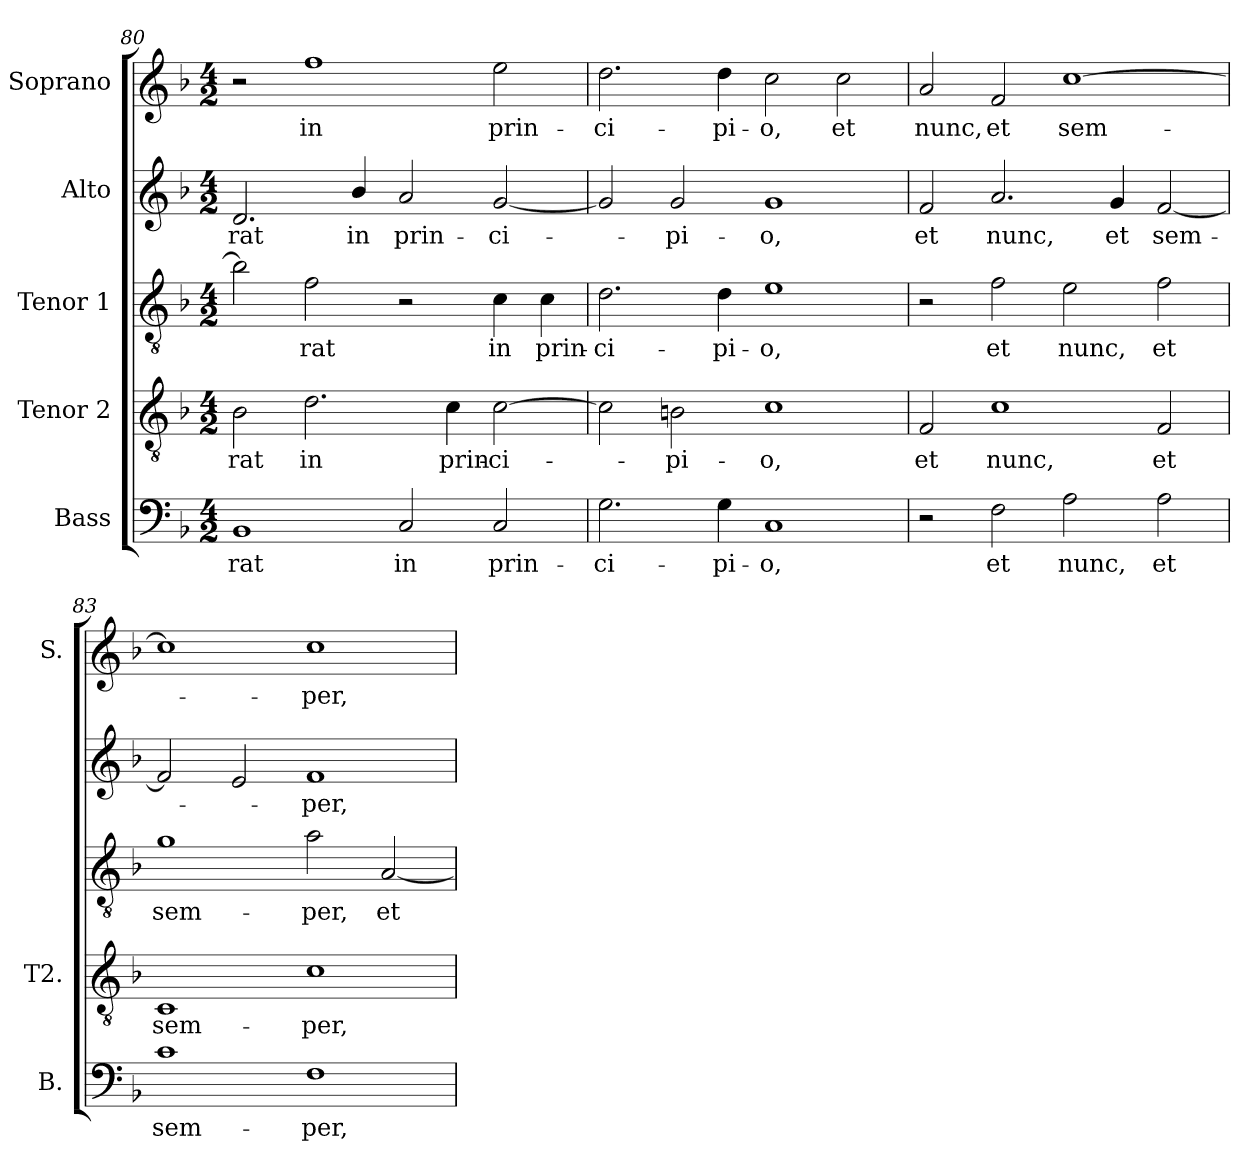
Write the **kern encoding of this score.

**kern	**text	**kern	**text	**kern	**text	**kern	**text	**kern	**text
*part5	*part5	*part4	*part4	*part3	*part3	*part2	*part2	*part1	*part1
*staff5	*staff5	*staff4	*staff4	*staff3	*staff3	*staff2	*staff2	*staff1	*staff1
*I"Bass	*	*I"Tenor 2	*	*I"Tenor 1	*	*I"Alto	*	*I"Soprano	*
*I'B.	*	*I'T2.	*	*	*	*	*	*I'S.	*
*clefF4	*	*clefGv2	*	*clefGv2	*	*clefG2	*	*clefG2	*
*	*	*ITrd7c12	*	*ITrd7c12	*	*	*	*	*
*k[b-]	*	*k[b-]	*	*k[b-]	*	*k[b-]	*	*k[b-]	*
*F:	*	*F:	*	*F:	*	*F:	*	*F:	*
*M4/2	*	*M4/2	*	*M4/2	*	*M4/2	*	*M4/2	*
=80	=80	=80	=80	=80	=80	=80	=80	=80	=80
!	!LO:LY:b:color=#000000	!	!	!	!	!	!	!	!
!	!	!	!LO:LY:b:color=#000000	!	!	!	!	!	!
!	!	!	!	!	!	!	!LO:LY:b:color=#000000	!	!
1BB-i	-rat	2BB-i\	-rat	2B-i\]	.	2.di/	-rat	2r	.
!	!	!	!LO:LY:b:color=#000000	!	!	!	!	!	!
!	!	!	!	!	!LO:LY:b:color=#000000	!	!	!	!
!	!	!	!	!	!	!	!	!	!LO:LY:b:color=#000000
.	.	2.Di\	in	2Fi\	-rat	.	.	1ffi	in
!	!	!	!	!	!	!	!LO:LY:b:color=#000000	!	!
.	.	.	.	.	.	4b-i/	in	.	.
!	!LO:LY:b:color=#000000	!	!	!	!	!	!	!	!
!	!	!	!	!	!	!	!LO:LY:b:color=#000000	!	!
2Ci/	in	.	.	2r	.	2ai/	prin-	.	.
!	!	!	!LO:LY:b:color=#000000	!	!	!	!	!	!
.	.	4Ci\	prin-	.	.	.	.	.	.
!	!LO:LY:b:color=#000000	!	!	!	!	!	!	!	!
!	!	!	!LO:LY:b:color=#000000	!	!	!	!	!	!
!	!	!	!	!	!LO:LY:b:color=#000000	!	!	!	!
!	!	!	!	!	!	!	!LO:LY:b:color=#000000	!	!
!	!	!	!	!	!	!	!	!	!LO:LY:b:color=#000000
2Ci/	prin-	[2Ci\	-ci-	4Ci\	in	[2gi/	-ci-	2eei\	prin-
!	!	!	!	!	!LO:LY:b:color=#000000	!	!	!	!
.	.	.	.	4Ci\	prin-	.	.	.	.
!!LO:PB:g=z
=81	=81	=81	=81	=81	=81	=81	=81	=81	=81
!	!LO:LY:b:color=#000000	!	!	!	!	!	!	!	!
!	!	!	!	!	!LO:LY:b:color=#000000	!	!	!	!
!	!	!	!	!	!	!	!	!	!LO:LY:b:color=#000000
2.Gi\	-ci-	2Ci\]	.	2.Di\	-ci-	2gi/]	.	2.ddi\	-ci-
!	!	!	!LO:LY:b:color=#000000	!	!	!	!	!	!
!	!	!	!	!	!	!	!LO:LY:b:color=#000000	!	!
.	.	2BBni\	-pi-	.	.	2gi/	-pi-	.	.
!	!LO:LY:b:color=#000000	!	!	!	!	!	!	!	!
!	!	!	!	!	!LO:LY:b:color=#000000	!	!	!	!
!	!	!	!	!	!	!	!	!	!LO:LY:b:color=#000000
4Gi\	-pi-	.	.	4Di\	-pi-	.	.	4ddi\	-pi-
!	!LO:LY:b:color=#000000	!	!	!	!	!	!	!	!
!	!	!	!LO:LY:b:color=#000000	!	!	!	!	!	!
!	!	!	!	!	!LO:LY:b:color=#000000	!	!	!	!
!	!	!	!	!	!	!	!LO:LY:b:color=#000000	!	!
!	!	!	!	!	!	!	!	!	!LO:LY:b:color=#000000
1Ci	-o,	1Ci	-o,	1Ei	-o,	1gi	-o,	2cci\	-o,
!	!	!	!	!	!	!	!	!	!LO:LY:b:color=#000000
.	.	.	.	.	.	.	.	2cci\	et
=82	=82	=82	=82	=82	=82	=82	=82	=82	=82
!	!	!	!LO:LY:b:color=#000000	!	!	!	!	!	!
!	!	!	!	!	!	!	!LO:LY:b:color=#000000	!	!
!	!	!	!	!	!	!	!	!	!LO:LY:b:color=#000000
2r	.	2FFi/	et	2r	.	2fi/	et	2ai/	nunc,
!	!LO:LY:b:color=#000000	!	!	!	!	!	!	!	!
!	!	!	!LO:LY:b:color=#000000	!	!	!	!	!	!
!	!	!	!	!	!LO:LY:b:color=#000000	!	!	!	!
!	!	!	!	!	!	!	!LO:LY:b:color=#000000	!	!
!	!	!	!	!	!	!	!	!	!LO:LY:b:color=#000000
2Fi\	et	1Ci	nunc,	2Fi\	et	2.ai/	nunc,	2fi/	et
!	!LO:LY:b:color=#000000	!	!	!	!	!	!	!	!
!	!	!	!	!	!LO:LY:b:color=#000000	!	!	!	!
!	!	!	!	!	!	!	!	!	!LO:LY:b:color=#000000
2Ai\	nunc,	.	.	2Ei\	nunc,	.	.	[1cci	sem-
!	!	!	!	!	!	!	!LO:LY:b:color=#000000	!	!
.	.	.	.	.	.	4gi/	et	.	.
!	!LO:LY:b:color=#000000	!	!	!	!	!	!	!	!
!	!	!	!LO:LY:b:color=#000000	!	!	!	!	!	!
!	!	!	!	!	!LO:LY:b:color=#000000	!	!	!	!
!	!	!	!	!	!	!	!LO:LY:b:color=#000000	!	!
2Ai\	et	2FFi/	et	2Fi\	et	[2fi/	sem-	.	.
=83	=83	=83	=83	=83	=83	=83	=83	=83	=83
!	!LO:LY:b:color=#000000	!	!	!	!	!	!	!	!
!	!	!	!LO:LY:b:color=#000000	!	!	!	!	!	!
!	!	!	!	!	!LO:LY:b:color=#000000	!	!	!	!
1ci	sem-	1CCi	sem-	1Gi	sem-	2fi/]	.	1cci]	.
.	.	.	.	.	.	2ei/	.	.	.
!	!LO:LY:b:color=#000000	!	!	!	!	!	!	!	!
!	!	!	!LO:LY:b:color=#000000	!	!	!	!	!	!
!	!	!	!	!	!LO:LY:b:color=#000000	!	!	!	!
!	!	!	!	!	!	!	!LO:LY:b:color=#000000	!	!
!	!	!	!	!	!	!	!	!	!LO:LY:b:color=#000000
1Fi	-per,	1Ci	-per,	2Ai\	-per,	1fi	-per,	1cci	-per,
!	!	!	!	!	!LO:LY:b:color=#000000	!	!	!	!
.	.	.	.	[2AAi/	et	.	.	.	.
=	=	=	=	=	=	=	=	=	=
*-	*-	*-	*-	*-	*-	*-	*-	*-	*-
